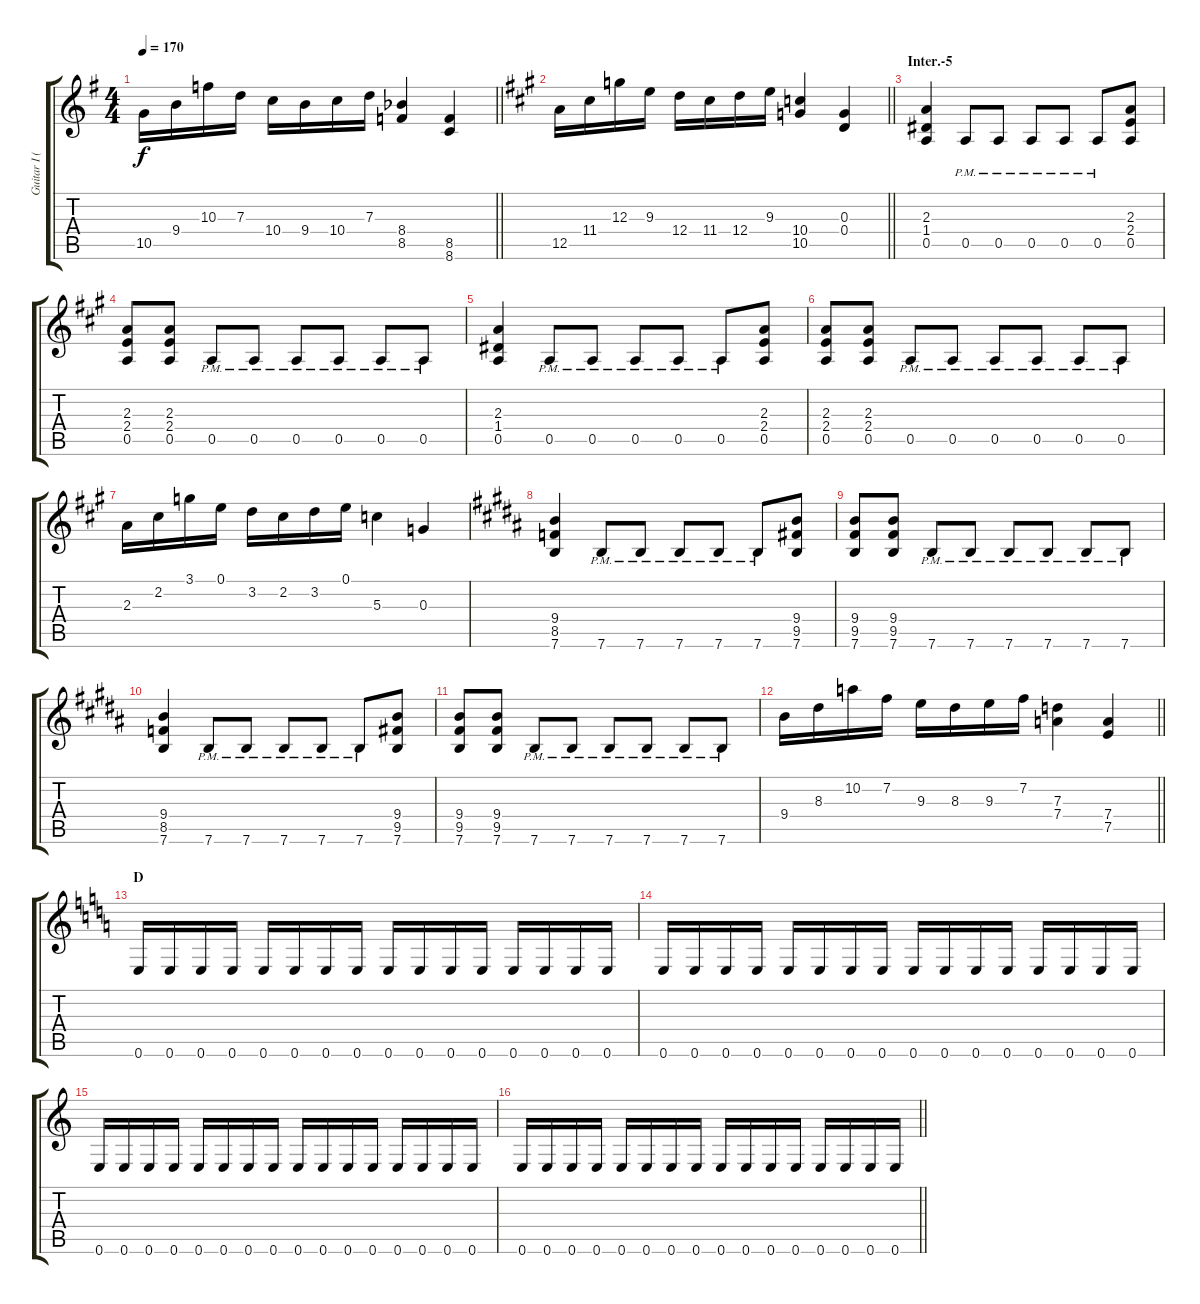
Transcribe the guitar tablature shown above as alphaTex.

\track ("Guitar I (Yamanaka Sawako/\"Catherine\")" "Guitar I (") {instrument distortionguitar}
\staff {score tabs}
\tuning (E4 B3 G3 D3 A2 E2) {hide}
\ts (4 4)
\tempo 170
\clef g2
\barLineRight lightlight
\ks g
10.5.16{dy f} 9.4.16 10.3.16 7.3.16 10.4.16 9.4.16 10.4.16 7.3.16 (8.4{acc b} 8.5).4 (8.5 8.6).4 |
\barLineRight lightlight
\ks a
12.5.16 11.4.16 12.3.16 9.3.16 12.4.16 11.4.16 12.4.16 9.3.16 (10.4 10.5).4 (0.3 0.4).4 |
\section ("" "Inter.-5")
(2.3 1.4 0.5).4 0.5{pm}.8 0.5{pm}.8 0.5{pm}.8 0.5{pm}.8 0.5{pm}.8 (2.3 2.4 0.5).8 |
(2.3 2.4 0.5).8 (2.3 2.4 0.5).8 0.5{pm}.8 0.5{pm}.8 0.5{pm}.8 0.5{pm}.8 0.5{pm}.8 0.5{pm}.8 |
(2.3 1.4 0.5).4 0.5{pm}.8 0.5{pm}.8 0.5{pm}.8 0.5{pm}.8 0.5{pm}.8 (2.3 2.4 0.5).8 |
(2.3 2.4 0.5).8 (2.3 2.4 0.5).8 0.5{pm}.8 0.5{pm}.8 0.5{pm}.8 0.5{pm}.8 0.5{pm}.8 0.5{pm}.8 |
2.3.16 2.2.16 3.1.16 0.1.16 3.2.16 2.2.16 3.2.16 0.1.16 5.3.4 0.3.4 |
\ks b
(9.4 8.5 7.6).4 7.6{pm}.8 7.6{pm}.8 7.6{pm}.8 7.6{pm}.8 7.6{pm}.8 (9.4 9.5 7.6).8 |
(9.4 9.5 7.6).8 (9.4 9.5 7.6).8 7.6{pm}.8 7.6{pm}.8 7.6{pm}.8 7.6{pm}.8 7.6{pm}.8 7.6{pm}.8 |
(9.4 8.5 7.6).4 7.6{pm}.8 7.6{pm}.8 7.6{pm}.8 7.6{pm}.8 7.6{pm}.8 (9.4 9.5 7.6).8 |
(9.4 9.5 7.6).8 (9.4 9.5 7.6).8 7.6{pm}.8 7.6{pm}.8 7.6{pm}.8 7.6{pm}.8 7.6{pm}.8 7.6{pm}.8 |
\barLineRight lightlight
9.4.16 8.3.16 10.2.16 7.2.16 9.3.16 8.3.16 9.3.16 7.2.16 (7.3 7.4).4 (7.4 7.5).4 |
\section ("" "D")
\ks c
0.6.16 0.6.16 0.6.16 0.6.16 0.6.16 0.6.16 0.6.16 0.6.16 0.6.16 0.6.16 0.6.16 0.6.16 0.6.16 0.6.16 0.6.16 0.6.16 |
0.6.16 0.6.16 0.6.16 0.6.16 0.6.16 0.6.16 0.6.16 0.6.16 0.6.16 0.6.16 0.6.16 0.6.16 0.6.16 0.6.16 0.6.16 0.6.16 |
0.6.16 0.6.16 0.6.16 0.6.16 0.6.16 0.6.16 0.6.16 0.6.16 0.6.16 0.6.16 0.6.16 0.6.16 0.6.16 0.6.16 0.6.16 0.6.16 |
\barLineRight lightlight
0.6.16 0.6.16 0.6.16 0.6.16 0.6.16 0.6.16 0.6.16 0.6.16 0.6.16 0.6.16 0.6.16 0.6.16 0.6.16 0.6.16 0.6.16 0.6.16
